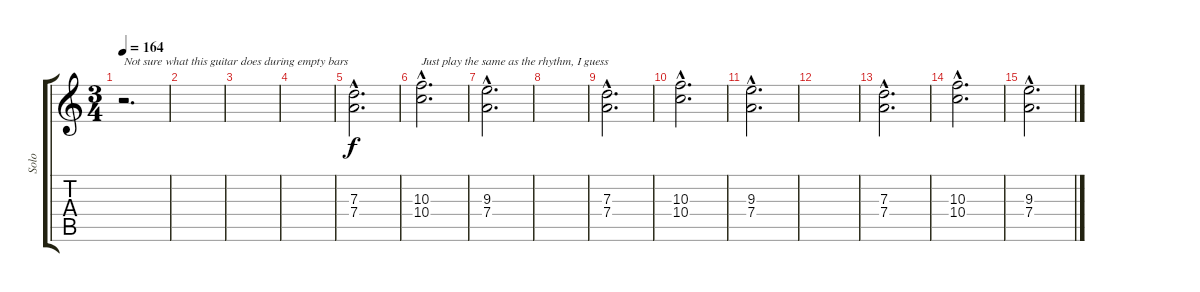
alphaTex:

\track ("Solo" "Solo") {instrument acousticguitarsteel}
\staff {score tabs}
\tuning (E4 B3 G3 D3 A2 E2) {hide}
\ts (3 4)
\tempo 164
\clef g2
\ks c
r.2{d txt "Not sure what this guitar does during empty bars" dy f instrument acousticguitarsteel} |
|
|
|
(7.3{hac} 7.4{hac}).2{d} |
(10.3{hac} 10.4{hac}).2{d txt "Just play the same as the rhythm, I guess"} |
(9.3{hac} 7.4{hac}).2{d} |
|
(7.3{hac} 7.4{hac}).2{d} |
(10.3{hac} 10.4{hac}).2{d} |
(9.3{hac} 7.4{hac}).2{d} |
|
(7.3{hac} 7.4{hac}).2{d} |
(10.3{hac} 10.4{hac}).2{d} |
(9.3{hac} 7.4{hac}).2{d}
